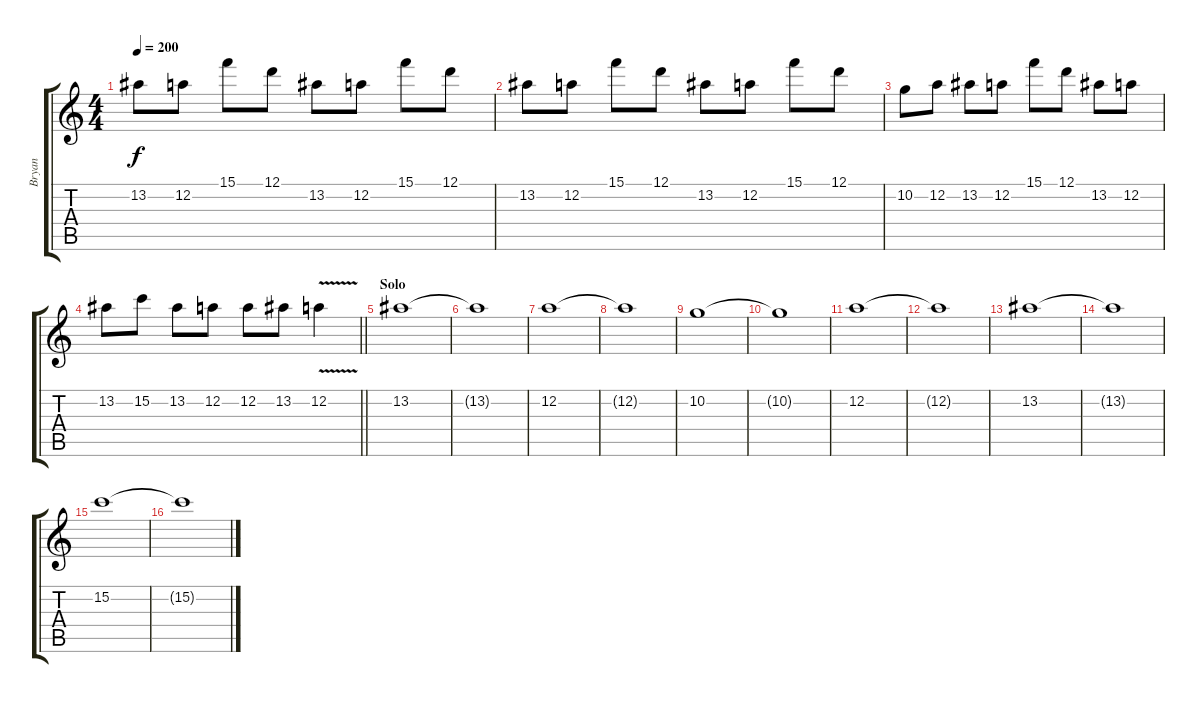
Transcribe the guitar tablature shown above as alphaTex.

\track ("Bryan " "Bryan ") {instrument distortionguitar}
\staff {score tabs}
\tuning (D4 A3 F3 C3 G2 C2) {hide}
\ts (4 4)
\tempo 200
\clef g2
\ks c
13.2.8{dy f} 12.2.8 15.1.8 12.1.8 13.2.8 12.2.8 15.1.8 12.1.8 |
13.2.8 12.2.8 15.1.8 12.1.8 13.2.8 12.2.8 15.1.8 12.1.8 |
10.2.8 12.2.8 13.2.8 12.2.8 15.1.8 12.1.8 13.2.8 12.2.8 |
\barLineRight lightlight
13.2.8 15.2.8 13.2.8 12.2.8 12.2.8 13.2.8 12.2{v}.4 |
\section ("" "Solo")
13.2.1 |
13.2{t}.1 |
12.2.1 |
12.2{t}.1 |
10.2.1 |
10.2{t}.1 |
12.2.1 |
12.2{t}.1 |
13.2.1 |
13.2{t}.1 |
15.2.1 |
15.2{t}.1
